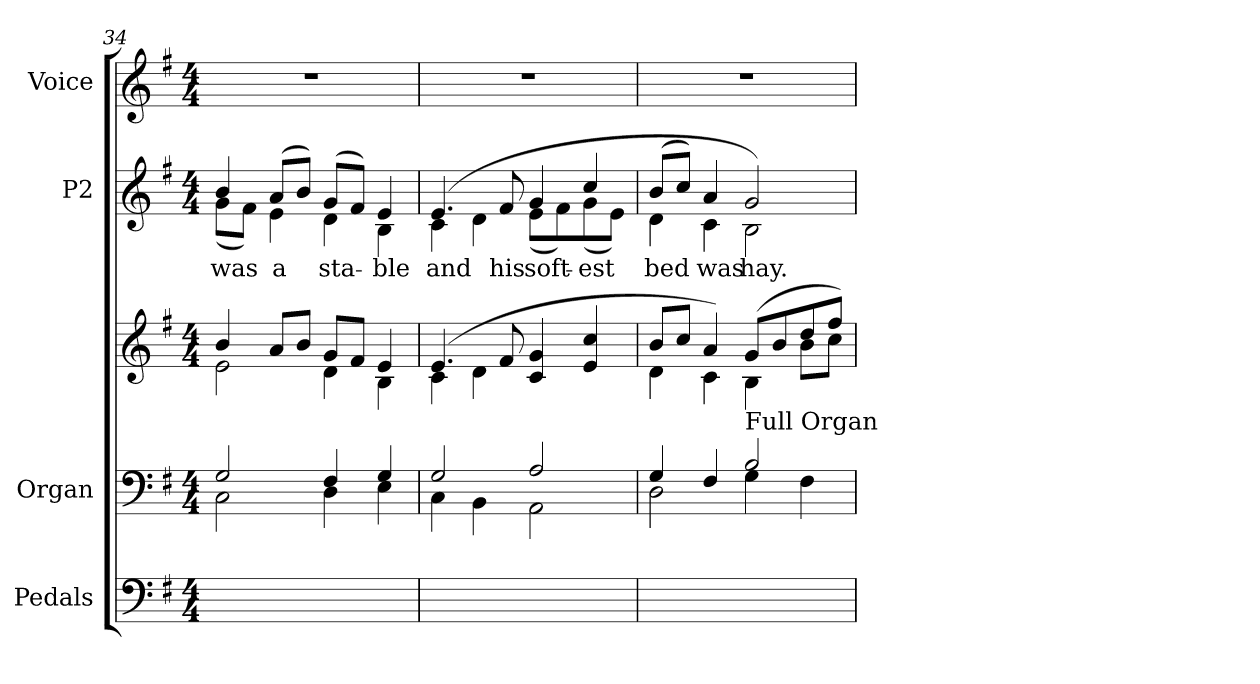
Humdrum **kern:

**kern	**kern	**kern	**kern	**text	**kern
*part4	*part3	*part3	*part2	*part2	*part1
*staff5	*staff4	*staff3	*staff2	*staff2	*staff1
*I"Pedals	*I"Organ	*	*I"P2	*	*I"Voice
*I'Ped.	*	*	*	*	*
*clefF4	*clefF4	*clefG2	*clefG2	*	*clefG2
*k[f#]	*k[f#]	*k[f#]	*k[f#]	*	*k[f#]
*G:	*G:	*G:	*G:	*	*G:
*M4/4	*M4/4	*M4/4	*M4/4	*	*M4/4
=34	=34	=34	=34	=34	=34
*	*^	*^	*	*	*
!	!	!	!	!	!	!LO:LY:b:color=#000000	!
*	*	*	*	*	*^	*	*
2Ci/yy	2Gi/	2Ci\	4bi/	2ei\	4bi/	(8gi\L	was	1r
.	.	.	.	.	.	8f#i\J)	.	.
!	!	!	!	!	!	!	!LO:LY:b:color=#000000	!
.	.	.	8ai/L	.	(8ai/L	4ei\	a	.
.	.	.	8bi/J	.	8bi/J)	.	.	.
!	!	!	!	!	!	!	!LO:LY:b:color=#000000	!
4Di\yy	4F#i/	4Di\	8gi/L	4di\	(8gi/L	4di\	sta-	.
.	.	.	8f#i/J	.	8f#i/J)	.	.	.
!	!	!	!	!	!	!	!LO:LY:b:color=#000000	!
4Ei\yy	4Gi/	4Ei\	4ei/	4Bi\	4ei/	4Bi\	-ble	.
=35	=35	=35	=35	=35	=35	=35	=35	=35
!	!	!	!	!	!	!	!LO:LY:b:color=#000000	!
4Ci/yy	2Gi/	4Ci\	(4.ei/	4ci\	(4.ei/	4ci\	and	1r
4BBi/yy	.	4BBi\	.	4di\	.	4di\	.	.
!	!	!	!	!	!	!	!LO:LY:b:color=#000000	!
.	.	.	8f#i/	.	8f#i/	.	his	.
!	!	!	!	!	!	!	!LO:LY:b:color=#000000	!
2AAi/yy	2Ai/	2AAi\	4ci/ 4gi	2ryy	4gi/	(8ei\L	soft-	.
.	.	.	.	.	.	8f#i\)	.	.
!	!	!	!	!	!	!	!LO:LY:b:color=#000000	!
.	.	.	4ei/ 4cci	.	4cci/	(8gi\	-est	.
.	.	.	.	.	.	8ei\J)	.	.
!!LO:LB:g=z
=36	=36	=36	=36	=36	=36	=36	=36	=36
!	!	!	!	!	!	!	!LO:LY:b:color=#000000	!
2Di\yy	4Gi/	2Di\	8bi/L	4di\	(8bi/L	4di\	bed	1r
.	.	.	8cci/J	.	8cci/J)	.	.	.
!	!	!	!	!	!	!	!LO:LY:b:color=#000000	!
.	4F#i/	.	4ai/)	4ci\	4ai/	4ci\	was	.
!	!	!	!LO:TX:b:t=Full Organ	!	!	!	!	!
!	!	!	!	!	!	!	!LO:LY:b:color=#000000	!
4Gi\yy	2Bi/	4Gi\	(8gi/L	4Bi\	2gi/)	2Bi\	hay.	.
.	.	.	8bi/	.	.	.	.	.
4F#i\yy	.	4F#i\	8ddi/	8bi\L	.	.	.	.
.	.	.	8ff#i/J)	8cci\J	.	.	.	.
*	*v	*v	*	*	*v	*v	*	*
*	*	*v	*v	*	*	*
=	=	=	=	=	=
*-	*-	*-	*-	*-	*-
